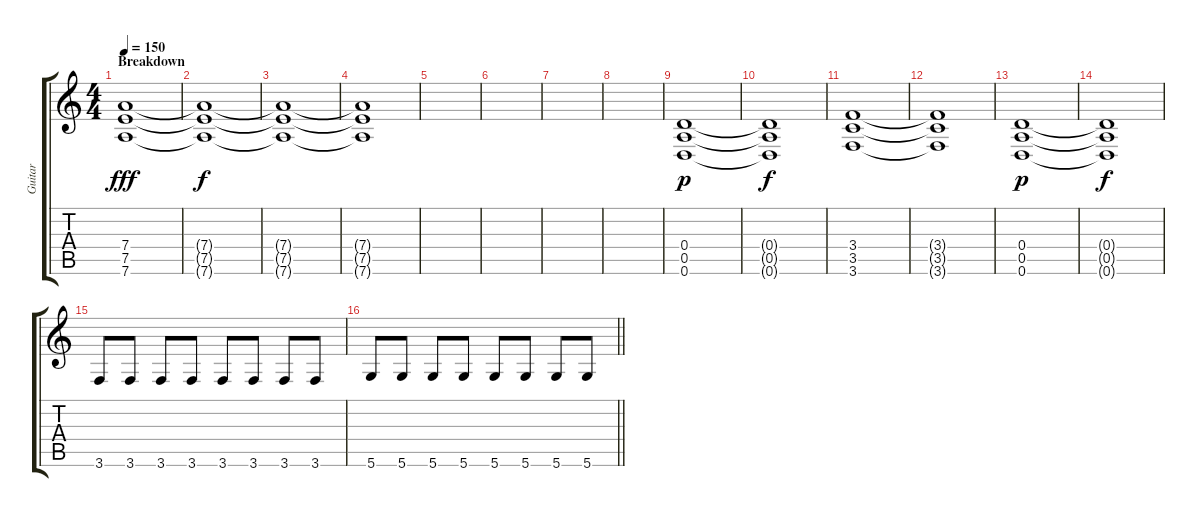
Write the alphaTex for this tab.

\track ("Guitar" "Guitar") {instrument distortionguitar}
\staff {score tabs}
\tuning (E4 B3 G3 D3 A2 D2) {hide}
\ts (4 4)
\section ("" "Breakdown")
\tempo 150
\clef g2
\ks c
(7.4 7.5 7.6).1{dy fff} |
(7.4{t} 7.5{t} 7.6{t}).1{dy f} |
(7.4{t} 7.5{t} 7.6{t}).1 |
(7.4{t} 7.5{t} 7.6{t}).1 |
|
|
|
|
(0.4 0.5 0.6).1{dy p} |
(0.4{t} 0.5{t} 0.6{t}).1{dy f} |
(3.4 3.5 3.6).1 |
(3.4{t} 3.5{t} 3.6{t}).1 |
(0.4 0.5 0.6).1{dy p} |
(0.4{t} 0.5{t} 0.6{t}).1{dy f} |
3.6.8 3.6.8 3.6.8 3.6.8 3.6.8 3.6.8 3.6.8 3.6.8 |
\barLineRight lightlight
5.6.8 5.6.8 5.6.8 5.6.8 5.6.8 5.6.8 5.6.8 5.6.8
